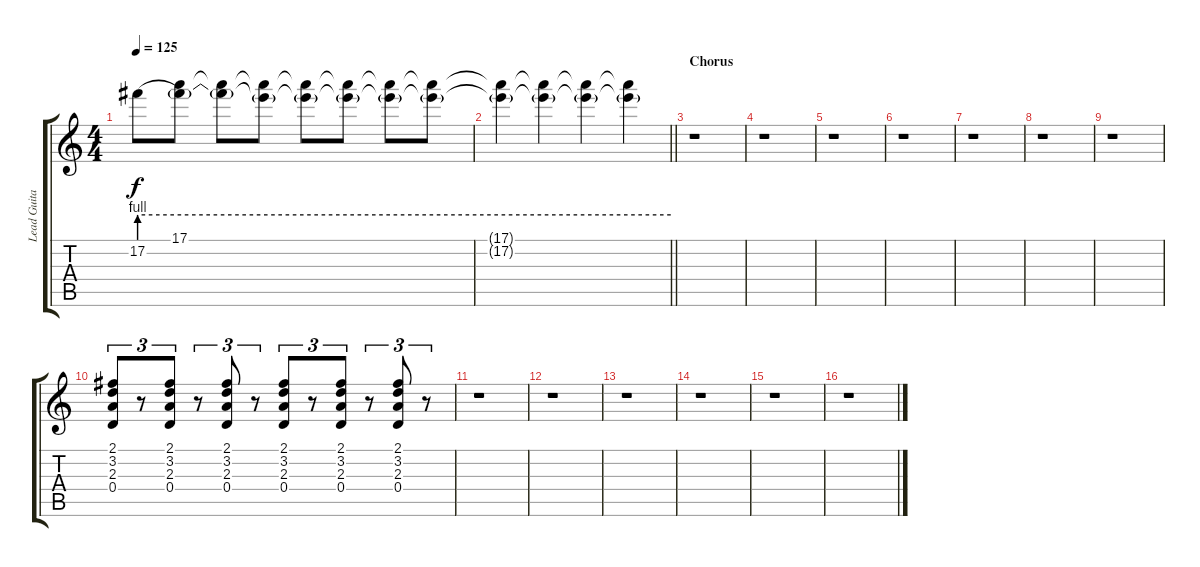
\track ("Lead Guitar" "Lead Guita") {instrument distortionguitar}
\staff {score tabs}
\tuning (E4 B3 G3 D3 A2 E2) {hide}
\ts (4 4)
\tempo 125
\clef g2
\ks c
17.2{be (hold 0 4 60 4) t}.8{dy f} (17.1 17.2{t}).8 (17.1{t} 17.2{t}).8 (17.1{t} 17.2{t}).8 (17.1{t} 17.2{t}).8 (17.1{t} 17.2{t}).8 (17.1{t} 17.2{t}).8 (17.1{t} 17.2{t}).8 |
\barLineRight lightlight
(17.1{t} 17.2{t}).4 (17.1{t} 17.2{t}).4 (17.1{t} 17.2{t}).4 (17.1{t} 17.2{t}).4 |
\section ("" "Chorus")
r.1 |
r.1 |
r.1 |
r.1 |
r.1 |
r.1 |
r.1 |
(2.1 3.2 2.3 0.4).8{tu (3 2)} r.8{tu (3 2)} (2.1 3.2 2.3 0.4).8{tu (3 2)} r.8{tu (3 2)} (2.1 3.2 2.3 0.4).8{tu (3 2)} r.8{tu (3 2)} (2.1 3.2 2.3 0.4).8{tu (3 2)} r.8{tu (3 2)} (2.1 3.2 2.3 0.4).8{tu (3 2)} r.8{tu (3 2)} (2.1 3.2 2.3 0.4).8{tu (3 2)} r.8{tu (3 2)} |
r.1 |
r.1 |
r.1 |
r.1 |
r.1 |
r.1
